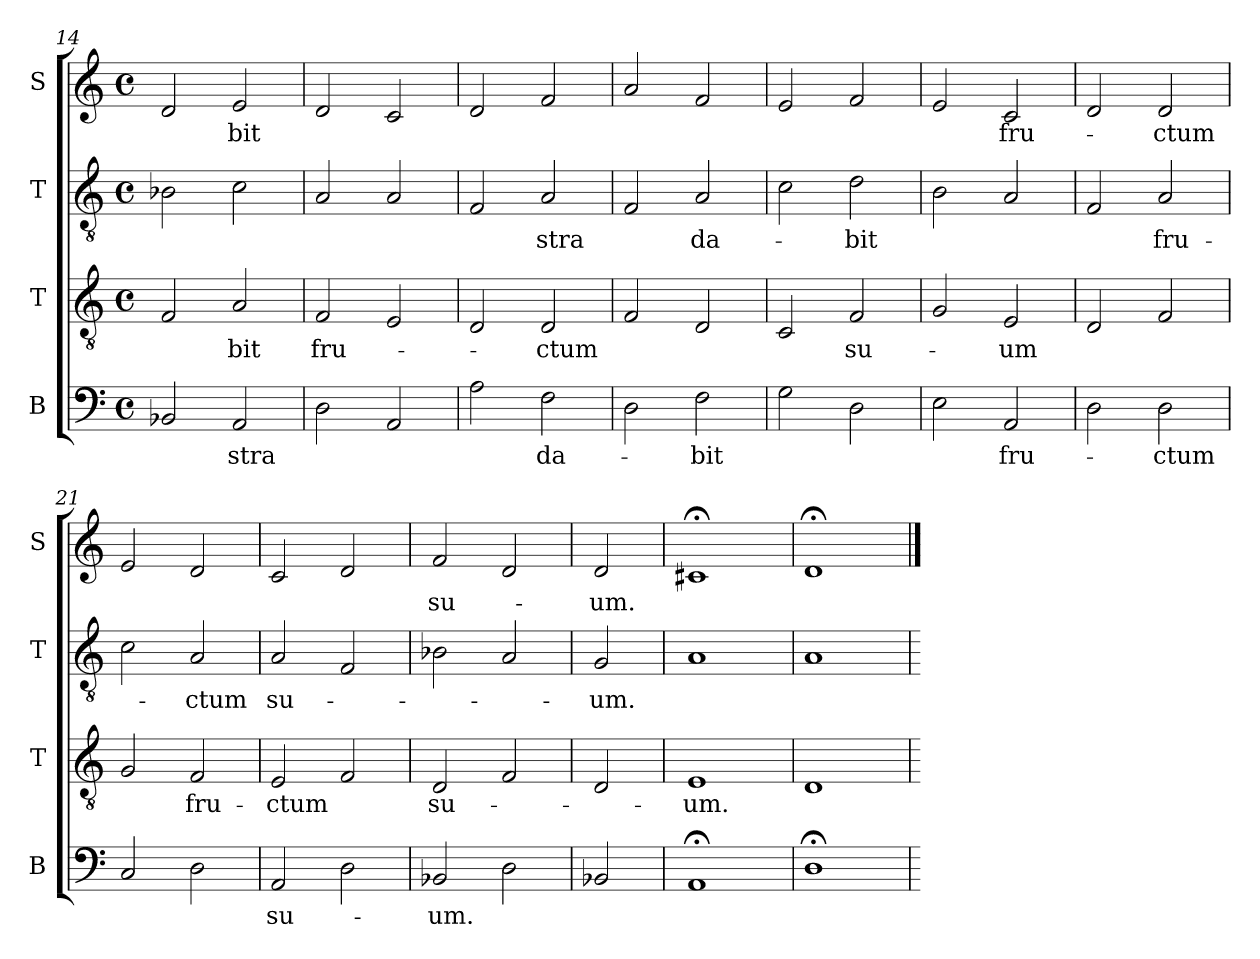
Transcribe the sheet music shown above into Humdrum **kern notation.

**kern	**text	**kern	**text	**kern	**text	**kern	**text
*part4	*part4	*part3	*part3	*part2	*part2	*part1	*part1
*staff4	*staff4	*staff3	*staff3	*staff2	*staff2	*staff1	*staff1
*I"B	*	*I"T	*	*I"T	*	*I"S	*
*I'B	*	*I'T	*	*I'T	*	*I'S	*
*clefF4	*	*clefGv2	*	*clefGv2	*	*clefG2	*
*M4/4	*	*M4/4	*	*M4/4	*	*M4/4	*
*met(c)	*	*met(c)	*	*met(c)	*	*met(c)	*
=14	=14	=14	=14	=14	=14	=14	=14
2BB-X/	.	2F/	.	2B-X\	.	2d/	.
!	!LO:LY:b	!	!LO:LY:b:cj	!	!	!	!LO:LY:b:cj
2AA/	-stra	2A/	-bit	2c\	.	2e/	-bit
=15	=15	=15	=15	=15	=15	=15	=15
!	!	!	!LO:LY:b:cj	!	!	!	!
2D\	.	2F/	fru-	2A/	.	2d/	.
2AA/	.	2E/	.	2A/	.	2c/	.
=16	=16	=16	=16	=16	=16	=16	=16
2A\	.	2D/	.	2F/	.	2d/	.
!	!LO:LY:b:cj	!	!LO:LY:b	!	!LO:LY:b	!	!
2F\	da-	2D/	-ctum	2A/	-stra	2f/	.
=17	=17	=17	=17	=17	=17	=17	=17
2D\	.	2F/	.	2F/	.	2a/	.
!	!LO:LY:b:cj	!	!	!	!LO:LY:b:cj	!	!
2F\	-bit	2D/	.	2A/	da-	2f/	.
!!LO:LB:g=z
=18	=18	=18	=18	=18	=18	=18	=18
2G\	.	2C/	.	2c\	.	2e/	.
!	!	!	!LO:LY:b:cj	!	!LO:LY:b:cj	!	!
2D\	.	2F/	su-	2d\	-bit	2f/	.
=19	=19	=19	=19	=19	=19	=19	=19
2E\	.	2G/	.	2B\	.	2e/	.
!	!LO:LY:b:cj	!	!LO:LY:b:cj	!	!	!	!LO:LY:b:cj
2AA/	fru-	2E/	-um	2A/	.	2c/	fru-
=20	=20	=20	=20	=20	=20	=20	=20
2D\	.	2D/	.	2F/	.	2d/	.
!	!LO:LY:b	!	!	!	!LO:LY:b:cj	!	!LO:LY:b
2D\	-ctum	2F/	.	2A/	fru-	2d/	-ctum
=21	=21	=21	=21	=21	=21	=21	=21
2C/	.	2G/	.	2c\	.	2e/	.
!	!	!	!LO:LY:b:cj	!	!LO:LY:b:cj	!	!
2D\	.	2F/	fru-	2A/	-ctum	2d/	.
=22	=22	=22	=22	=22	=22	=22	=22
!	!LO:LY:b:cj	!	!LO:LY:b	!	!LO:LY:b:cj	!	!
2AA/	su-	2E/	-ctum	2A/	su-	2c/	.
2D\	.	2F/	.	2F/	.	2d/	.
=23	=23	=23	=23	=23	=23	=23	=23
!	!LO:LY:b:cj	!	!LO:LY:b:cj	!	!	!	!LO:LY:b:cj
2BB-X/	-um.	2D/	su-	2B-X\	.	2f/	su-
2D\	.	2F/	.	2A/	.	2d/	.
=24	=24	=24	=24	=24	=24	=24	=24
!	!	!	!	!	!LO:LY:b:cj	!	!LO:LY:b:cj
2BB-X/	.	2D/	.	2G/	-um.	2d/	-um.
=25	=25	=25	=25	=25	=25	=25	=25
!	!	!	!LO:LY:b:cj	!	!	!	!
1AA;	.	1E	-um.	1A	.	1c#X;<	.
=26	=26	=26	=26	=26	=26	=26	=26
1D;	.	1D	.	1A	.	1d;<	.
=	==	=	==	=	==	==	==
*-	*-	*-	*-	*-	*-	*-	*-
